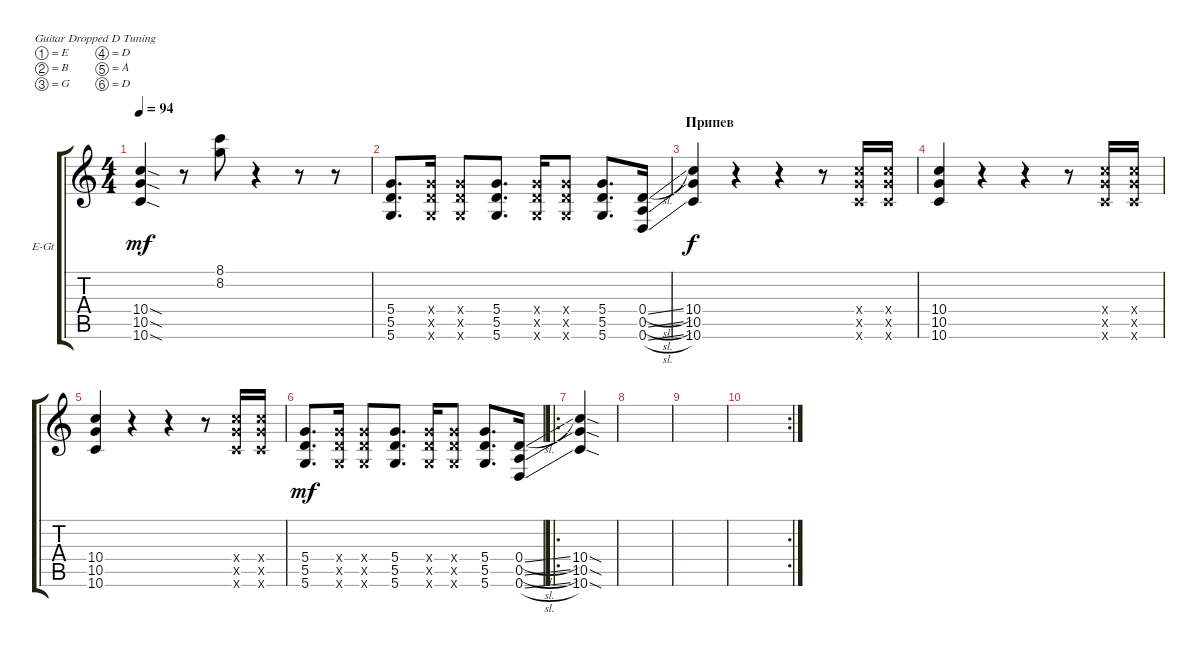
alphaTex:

\defaultSystemsLayout 4
\bracketExtendMode groupsimilarinstruments
\firstSystemTrackNameOrientation horizontal
\otherSystemsTrackNameOrientation horizontal
\track ("first guitar" "E-Gt") {instrument distortionguitar}
\staff {score tabs}
\tuning (E4 B3 G3 D3 A2 D2)
\ts (4 4)
\tempo 94
\clef g2
\ks c
(10.6{sod} 10.5{sod} 10.4{sod}).4{dy mf} r.8 (8.1 8.2).8 r.4 r.8 r.8 |
(5.6 5.5 5.4).8{d} (5.6{x} 5.5{x} 5.4{x}).16 (5.6{x} 5.5{x} 5.4{x}).8 (5.6 5.5 5.4).8{d} (5.5{x} 5.6{x} 5.4{x}).16 (5.6{x} 5.5{x} 5.4{x}).8 (5.6 5.5 5.4).8{d} (0.6{sl} 0.5{sl} 0.4{sl}).16 |
\section ("" "Припев")
(10.6 10.5 10.4).4{dy f} r.4 r.4 r.8 (10.6{x} 10.5{x} 10.4{x}).16 (10.6{x} 10.4{x} 10.5{x}).16 |
(10.6 10.5 10.4).4 r.4 r.4 r.8 (10.6{x} 10.5{x} 10.4{x}).16 (10.6{x} 10.4{x} 10.5{x}).16 |
(10.6 10.5 10.4).4 r.4 r.4 r.8 (10.6{x} 10.5{x} 10.4{x}).16 (10.6{x} 10.4{x} 10.5{x}).16 |
(5.6 5.5 5.4).8{d dy mf} (5.6{x} 5.5{x} 5.4{x}).16 (5.6{x} 5.5{x} 5.4{x}).8 (5.6 5.5 5.4).8{d} (5.5{x} 5.6{x} 5.4{x}).16 (5.6{x} 5.5{x} 5.4{x}).8 (5.6 5.5 5.4).8{d} (0.6{sl} 0.5{sl} 0.4{sl}).16 |
\ro
(10.6{sod} 10.5{sod} 10.4{sod}).4 |
|
|
\rc 2
